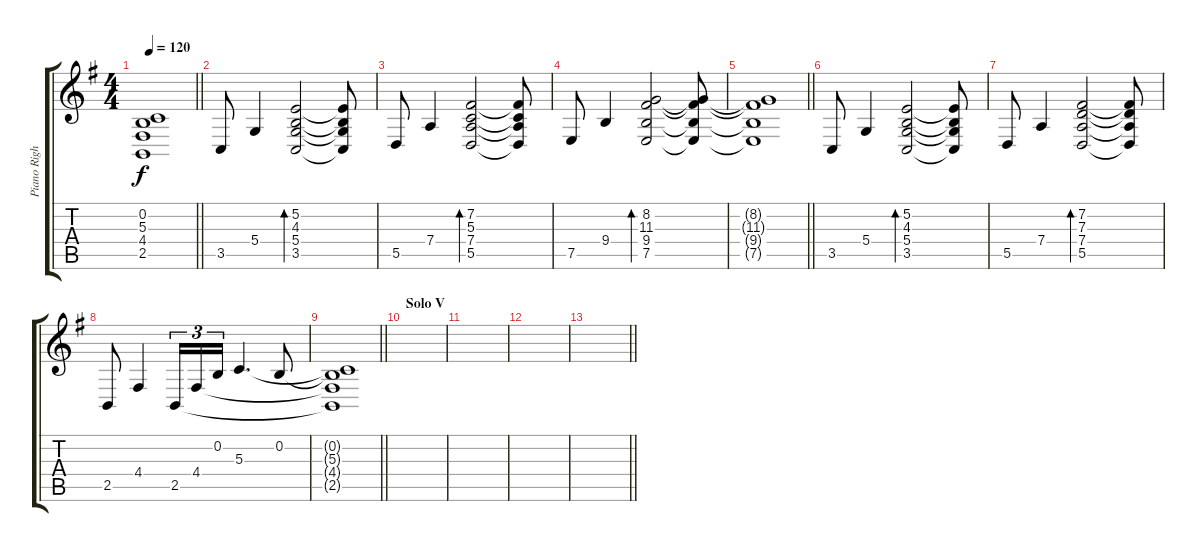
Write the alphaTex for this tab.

\track ("Piano Right Standard" "Piano Righ") {instrument acousticgrandpiano}
\staff {score tabs}
\tuning (E4 B3 G3 D3 A2 E2) {hide}
\ts (4 4)
\tempo 120
\clef g2
\barLineRight lightlight
\ks eminor
(0.2{t} 5.3{t} 4.4{t} 2.5{t}).1{dy f} |
\section ("" "")
3.5.8 5.4.4 (5.2 4.3 5.4 3.5).2{bd 480} (5.2{t} 4.3{t} 5.4{t} 3.5{t}).8 |
5.5.8 7.4.4 (7.2 5.3 7.4 5.5).2{bd 480} (7.2{t} 5.3{t} 7.4{t} 5.5{t}).8 |
7.5.8 9.4.4 (8.2 11.3 9.4 7.5).2{bd 480} (8.2{t} 11.3{t} 9.4{t} 7.5{t}).8 |
\barLineRight lightlight
(8.2{t} 11.3{t} 9.4{t} 7.5{t}).1 |
3.5.8 5.4.4 (5.2 4.3 5.4 3.5).2{bd 480} (5.2{t} 4.3{t} 5.4{t} 3.5{t}).8 |
5.5.8 7.4.4 (7.2 7.3 7.4 5.5).2{bd 480} (7.2{t} 7.3{t} 7.4{t} 5.5{t}).8 |
2.5.8 4.4.4 2.5.16{tu (3 2)} 4.4.16{tu (3 2)} 0.2.16{tu (3 2)} 5.3.4{d} 0.2.8 |
\barLineRight lightlight
(0.2{t} 5.3{t} 4.4{t} 2.5{t}).1 |
\section ("" "Solo V")
|
|
|
\barLineRight lightlight
